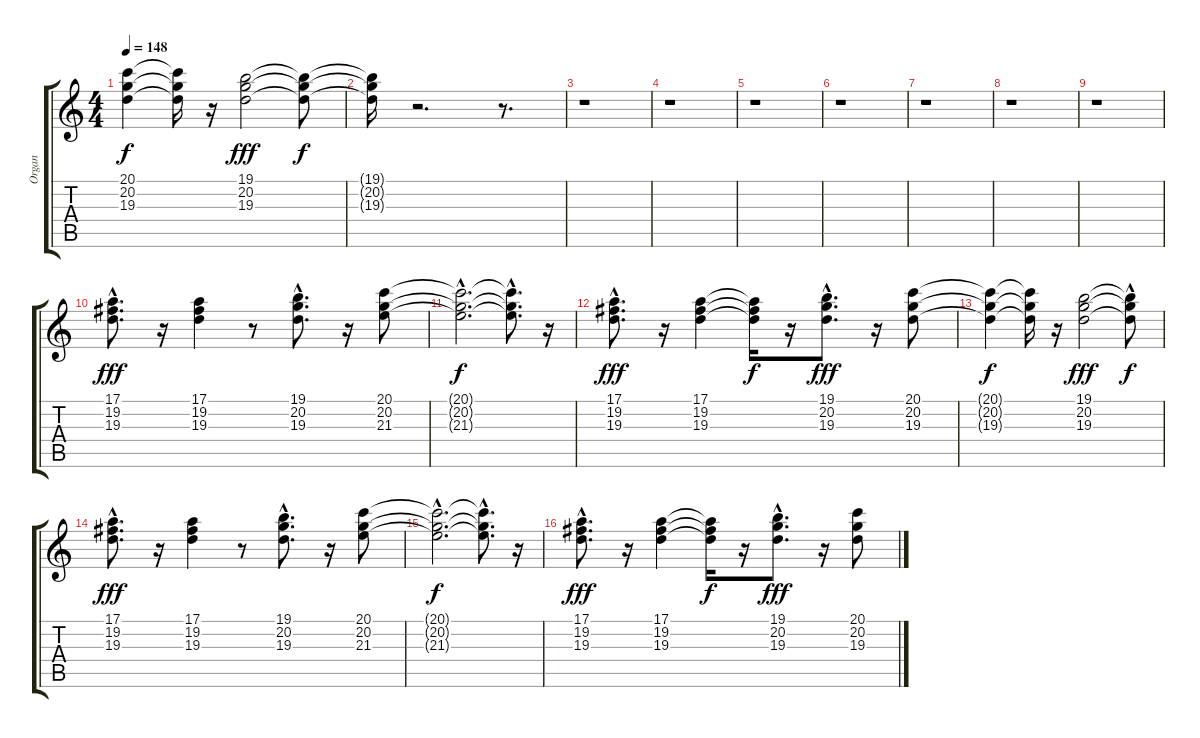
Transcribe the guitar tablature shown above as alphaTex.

\track ("Organ" "Organ") {instrument rockorgan}
\staff {score tabs}
\tuning (E4 B3 G3 D3 A2 E2) {hide}
\ts (4 4)
\tempo 148
\clef g2
\ks c
(20.1{t} 20.2{t} 19.3{t}).4{dy f} (20.1{t} 20.2{t} 19.3{t}).16 r.16 (19.1 20.2 19.3).2{dy fff} (19.1{t} 20.2{t} 19.3{t}).8{dy f} |
(19.1{t} 20.2{t} 19.3{t}).16 r.2{d} r.8{d} |
r.1 |
r.1 |
r.1 |
r.1 |
r.1 |
r.1 |
r.1 |
(17.1{hac} 19.2{hac} 19.3{hac}).8{d dy fff} r.16 (17.1 19.2 19.3).4 r.8 (19.1 20.2{hac} 19.3).8{d} r.16 (20.1 20.2 21.3).8 |
(20.1{hac t} 20.2{hac t} 21.3{hac t}).2{d dy f} (20.1{hac t} 20.2{hac t} 21.3{hac t}).8{d} r.16 |
(17.1{hac} 19.2{hac} 19.3{hac}).8{d dy fff} r.16 (17.1 19.2 19.3).4 (17.1{t} 19.2{t} 19.3{t}).16{dy f} r.16 (19.1{hac} 20.2{hac} 19.3{hac}).8{d dy fff} r.16 (20.1 20.2 19.3).8 |
(20.1{t} 20.2{t} 19.3{t}).4{dy f} (20.1{t} 20.2{t} 19.3{t}).16 r.16 (19.1 20.2 19.3).2{dy fff} (19.1{hac t} 20.2{hac t} 19.3{t}).8{dy f} |
(17.1{hac} 19.2{hac} 19.3{hac}).8{d dy fff} r.16 (17.1 19.2 19.3).4 r.8 (19.1 20.2{hac} 19.3).8{d} r.16 (20.1 20.2 21.3).8 |
(20.1{hac t} 20.2{hac t} 21.3{hac t}).2{d dy f} (20.1{hac t} 20.2{hac t} 21.3{hac t}).8{d} r.16 |
(17.1{hac} 19.2{hac} 19.3{hac}).8{d dy fff} r.16 (17.1 19.2 19.3).4 (17.1{t} 19.2{t} 19.3{t}).16{dy f} r.16 (19.1{hac} 20.2{hac} 19.3{hac}).8{d dy fff} r.16 (20.1 20.2 19.3).8
